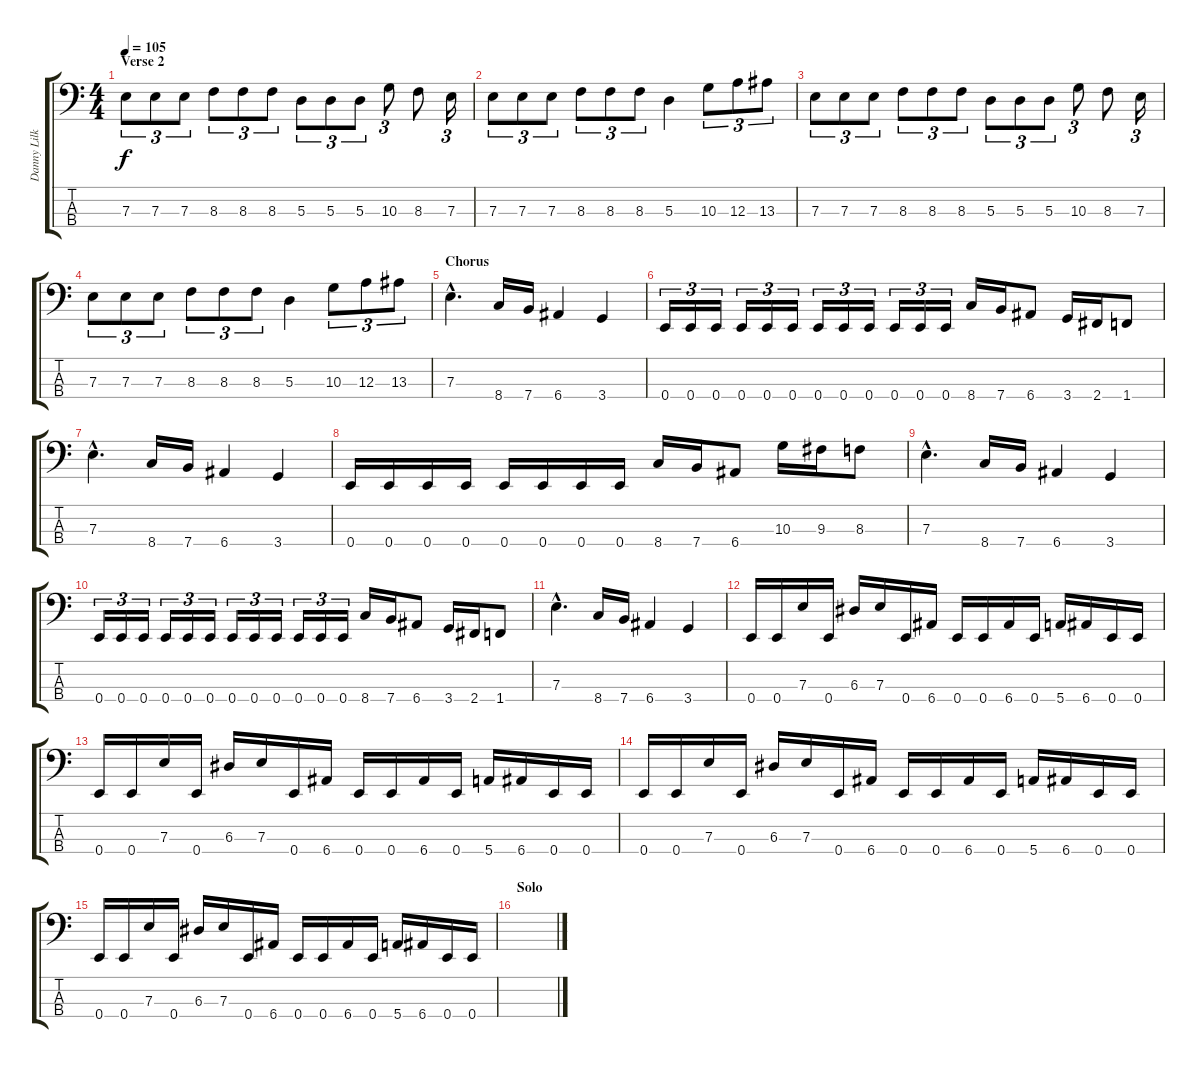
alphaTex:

\track ("Danny Lilker" "Danny Lilk") {instrument electricbasspick}
\staff {score tabs}
\tuning (G2 D2 A1 E1) {hide}
\ts (4 4)
\section ("" "Verse 2")
\tempo 105
\clef f4
\ks c
7.3.8{tu (3 2) dy f} 7.3.8{tu (3 2)} 7.3.8{tu (3 2)} 8.3.8{tu (3 2)} 8.3.8{tu (3 2)} 8.3.8{tu (3 2)} 5.3.8{tu (3 2)} 5.3.8{tu (3 2)} 5.3.8{tu (3 2)} 10.3.8{tu (3 2)} 8.3.8 7.3.16{tu (3 2)} |
7.3.8{tu (3 2)} 7.3.8{tu (3 2)} 7.3.8{tu (3 2)} 8.3.8{tu (3 2)} 8.3.8{tu (3 2)} 8.3.8{tu (3 2)} 5.3.4 10.3.8{tu (3 2)} 12.3.8{tu (3 2)} 13.3.8{tu (3 2)} |
7.3.8{tu (3 2)} 7.3.8{tu (3 2)} 7.3.8{tu (3 2)} 8.3.8{tu (3 2)} 8.3.8{tu (3 2)} 8.3.8{tu (3 2)} 5.3.8{tu (3 2)} 5.3.8{tu (3 2)} 5.3.8{tu (3 2)} 10.3.8{tu (3 2)} 8.3.8 7.3.16{tu (3 2)} |
7.3.8{tu (3 2)} 7.3.8{tu (3 2)} 7.3.8{tu (3 2)} 8.3.8{tu (3 2)} 8.3.8{tu (3 2)} 8.3.8{tu (3 2)} 5.3.4 10.3.8{tu (3 2)} 12.3.8{tu (3 2)} 13.3.8{tu (3 2)} |
\section ("" "Chorus")
7.3{hac}.4{d} 8.4.16 7.4.16 6.4.4 3.4.4 |
0.4.16{tu (3 2)} 0.4.16{tu (3 2)} 0.4.16{tu (3 2)} 0.4.16{tu (3 2)} 0.4.16{tu (3 2)} 0.4.16{tu (3 2)} 0.4.16{tu (3 2)} 0.4.16{tu (3 2)} 0.4.16{tu (3 2)} 0.4.16{tu (3 2)} 0.4.16{tu (3 2)} 0.4.16{tu (3 2)} 8.4.16 7.4.16 6.4.8 3.4.16 2.4.16 1.4.8 |
7.3{hac}.4{d} 8.4.16 7.4.16 6.4.4 3.4.4 |
0.4.16 0.4.16 0.4.16 0.4.16 0.4.16 0.4.16 0.4.16 0.4.16 8.4.16 7.4.16 6.4.8 10.3.16 9.3.16 8.3.8 |
7.3{hac}.4{d} 8.4.16 7.4.16 6.4.4 3.4.4 |
0.4.16{tu (3 2)} 0.4.16{tu (3 2)} 0.4.16{tu (3 2)} 0.4.16{tu (3 2)} 0.4.16{tu (3 2)} 0.4.16{tu (3 2)} 0.4.16{tu (3 2)} 0.4.16{tu (3 2)} 0.4.16{tu (3 2)} 0.4.16{tu (3 2)} 0.4.16{tu (3 2)} 0.4.16{tu (3 2)} 8.4.16 7.4.16 6.4.8 3.4.16 2.4.16 1.4.8 |
7.3{hac}.4{d} 8.4.16 7.4.16 6.4.4 3.4.4 |
0.4.16 0.4.16 7.3.16 0.4.16 6.3.16 7.3.16 0.4.16 6.4.16 0.4.16 0.4.16 6.4.16 0.4.16 5.4.16 6.4.16 0.4.16 0.4.16 |
0.4.16 0.4.16 7.3.16 0.4.16 6.3.16 7.3.16 0.4.16 6.4.16 0.4.16 0.4.16 6.4.16 0.4.16 5.4.16 6.4.16 0.4.16 0.4.16 |
0.4.16 0.4.16 7.3.16 0.4.16 6.3.16 7.3.16 0.4.16 6.4.16 0.4.16 0.4.16 6.4.16 0.4.16 5.4.16 6.4.16 0.4.16 0.4.16 |
0.4.16 0.4.16 7.3.16 0.4.16 6.3.16 7.3.16 0.4.16 6.4.16 0.4.16 0.4.16 6.4.16 0.4.16 5.4.16 6.4.16 0.4.16 0.4.16 |
\section ("" "Solo")
